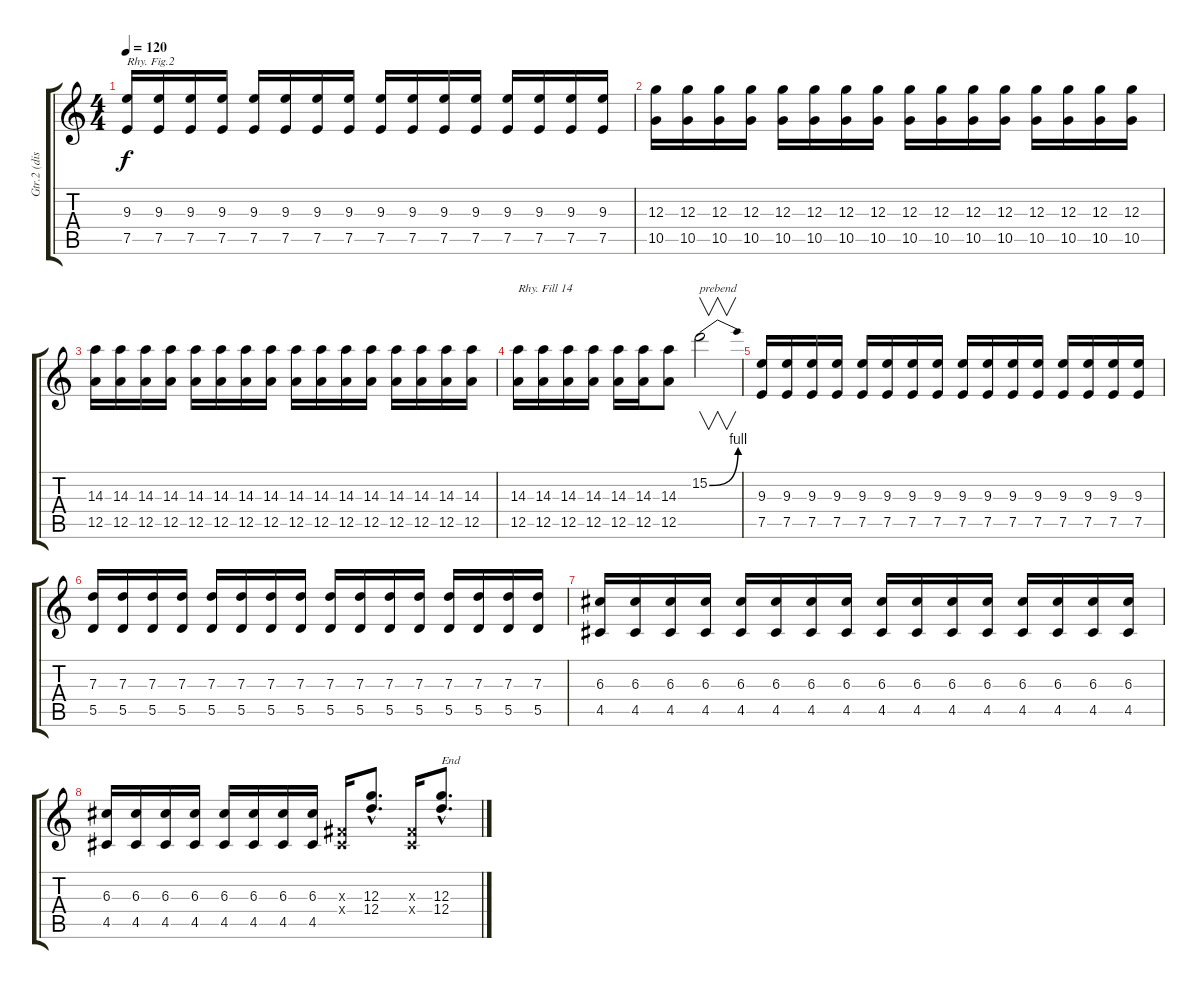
\track ("Gtr.2 (dist.)" "Gtr.2 (dis") {instrument overdrivenguitar}
\staff {score tabs}
\tuning (E4 B3 G3 D3 A2 E2) {hide}
\ts (4 4)
\tempo 120
\clef g2
\ks c
(9.3 7.5).16{txt "Rhy. Fig.2" dy f} (9.3 7.5).16 (9.3 7.5).16 (9.3 7.5).16 (9.3 7.5).16 (9.3 7.5).16 (9.3 7.5).16 (9.3 7.5).16 (9.3 7.5).16 (9.3 7.5).16 (9.3 7.5).16 (9.3 7.5).16 (9.3 7.5).16 (9.3 7.5).16 (9.3 7.5).16 (9.3 7.5).16 |
(12.3 10.5).16 (12.3 10.5).16 (12.3 10.5).16 (12.3 10.5).16 (12.3 10.5).16 (12.3 10.5).16 (12.3 10.5).16 (12.3 10.5).16 (12.3 10.5).16 (12.3 10.5).16 (12.3 10.5).16 (12.3 10.5).16 (12.3 10.5).16 (12.3 10.5).16 (12.3 10.5).16 (12.3 10.5).16 |
(14.3 12.5).16 (14.3 12.5).16 (14.3 12.5).16 (14.3 12.5).16 (14.3 12.5).16 (14.3 12.5).16 (14.3 12.5).16 (14.3 12.5).16 (14.3 12.5).16 (14.3 12.5).16 (14.3 12.5).16 (14.3 12.5).16 (14.3 12.5).16 (14.3 12.5).16 (14.3 12.5).16 (14.3 12.5).16 |
(14.3 12.5).16{txt "Rhy. Fill 14"} (14.3 12.5).16 (14.3 12.5).16 (14.3 12.5).16 (14.3 12.5).16 (14.3 12.5).16 (14.3 12.5).8 15.2{be (bend 0 0 60 4)}.2{v txt "prebend"} |
(9.3 7.5).16 (9.3 7.5).16 (9.3 7.5).16 (9.3 7.5).16 (9.3 7.5).16 (9.3 7.5).16 (9.3 7.5).16 (9.3 7.5).16 (9.3 7.5).16 (9.3 7.5).16 (9.3 7.5).16 (9.3 7.5).16 (9.3 7.5).16 (9.3 7.5).16 (9.3 7.5).16 (9.3 7.5).16 |
(7.3 5.5).16 (7.3 5.5).16 (7.3 5.5).16 (7.3 5.5).16 (7.3 5.5).16 (7.3 5.5).16 (7.3 5.5).16 (7.3 5.5).16 (7.3 5.5).16 (7.3 5.5).16 (7.3 5.5).16 (7.3 5.5).16 (7.3 5.5).16 (7.3 5.5).16 (7.3 5.5).16 (7.3 5.5).16 |
(6.3 4.5).16 (6.3 4.5).16 (6.3 4.5).16 (6.3 4.5).16 (6.3 4.5).16 (6.3 4.5).16 (6.3 4.5).16 (6.3 4.5).16 (6.3 4.5).16 (6.3 4.5).16 (6.3 4.5).16 (6.3 4.5).16 (6.3 4.5).16 (6.3 4.5).16 (6.3 4.5).16 (6.3 4.5).16 |
(6.3 4.5).16 (6.3 4.5).16 (6.3 4.5).16 (6.3 4.5).16 (6.3 4.5).16 (6.3 4.5).16 (6.3 4.5).16 (6.3 4.5).16 (-1.3{x} -1.4{x}).16 (12.3{hac} 12.4{hac}).8{d} (-1.3{x} -1.4{x}).16 (12.3{hac} 12.4{hac}).8{d txt "End"}
